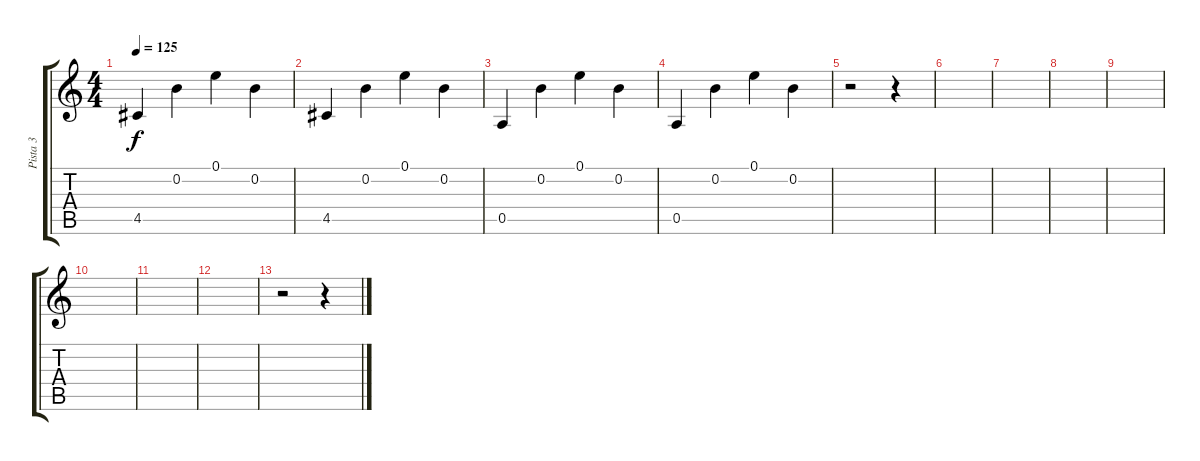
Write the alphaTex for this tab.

\track ("Pista 3" "Pista 3") {instrument acousticguitarsteel}
\staff {score tabs}
\tuning (E4 B3 G3 D3 A2 E2) {hide}
\ts (4 4)
\tempo 125
\clef g2
\ks c
4.5.4{dy f} 0.2.4 0.1.4 0.2.4 |
4.5.4 0.2.4 0.1.4 0.2.4 |
0.5.4 0.2.4 0.1.4 0.2.4 |
0.5.4 0.2.4 0.1.4 0.2.4 |
r.2 r.4 |
|
|
|
|
|
|
|
r.2 r.4
